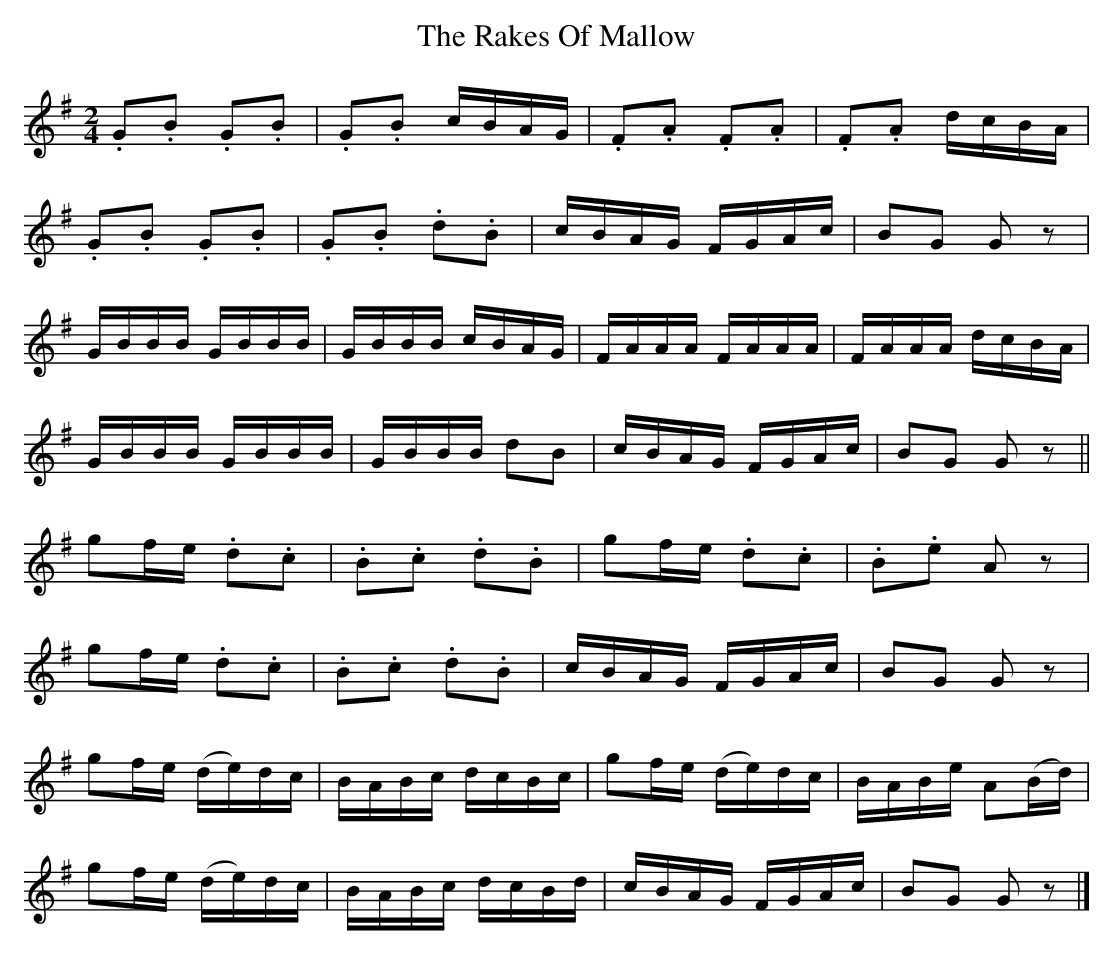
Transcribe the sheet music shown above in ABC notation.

X:1
T: The Rakes Of Mallow
M: 2/4
L: 1/16
K: G
.G2.B2 .G2.B2 | .G2.B2   cBAG | .F2.A2 .F2.A2 | .F2.A2 dcBA   |
.G2.B2 .G2.B2 | .G2.B2 .d2.B2 |  cBAG   FGAc  |  B2G2  G2 z2  |
 GBBB   GBBB  |  GBBB   cBAG  |  FAAA   FAAA  |  FAAA  dcBA   |
 GBBB   GBBB  |  GBBB   d2B2  |  cBAG   FGAc  |  B2G2  G2 z2  ||
 g2fe  .d2.c2 | .B2.c2 .d2.B2 |  g2fe  .d2.c2 | .B2.e2 A2 z2  |
 g2fe  .d2.c2 | .B2.c2 .d2.B2 |  cBAG   FGAc  |  B2G2  G2 z2  |
 g2fe  (de)dc |  BABc   dcBc  |  g2fe  (de)dc |  BABe  A2(Bd) |
 g2fe  (de)dc |  BABc   dcBd  |  cBAG   FGAc  |  B2G2  G2 z2  |]
